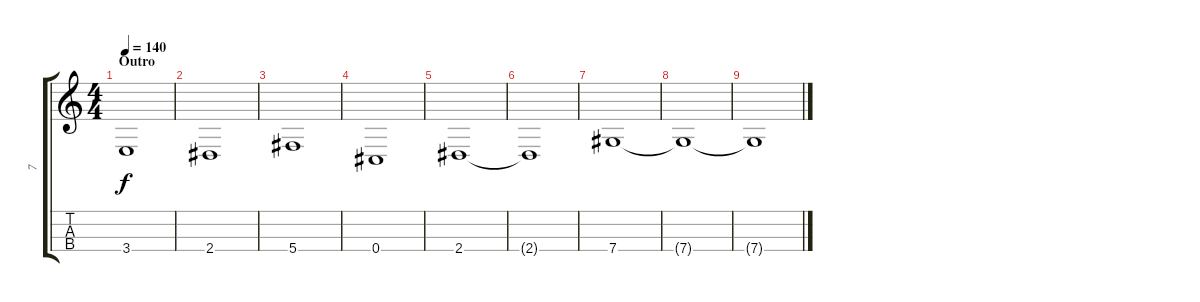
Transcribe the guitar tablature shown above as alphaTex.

\track ("7" "7") {instrument electricbassfinger}
\staff {score tabs}
\tuning (Gb3 Db3 Ab2 Db2) {hide}
\ts (4 4)
\section ("" "Outro")
\tempo 140
\clef g2
\ks c
3.4.1{dy f} |
2.4.1 |
5.4.1 |
0.4.1 |
2.4.1 |
2.4{t}.1 |
7.4.1 |
7.4{t}.1{volume 6} |
7.4{t}.1
